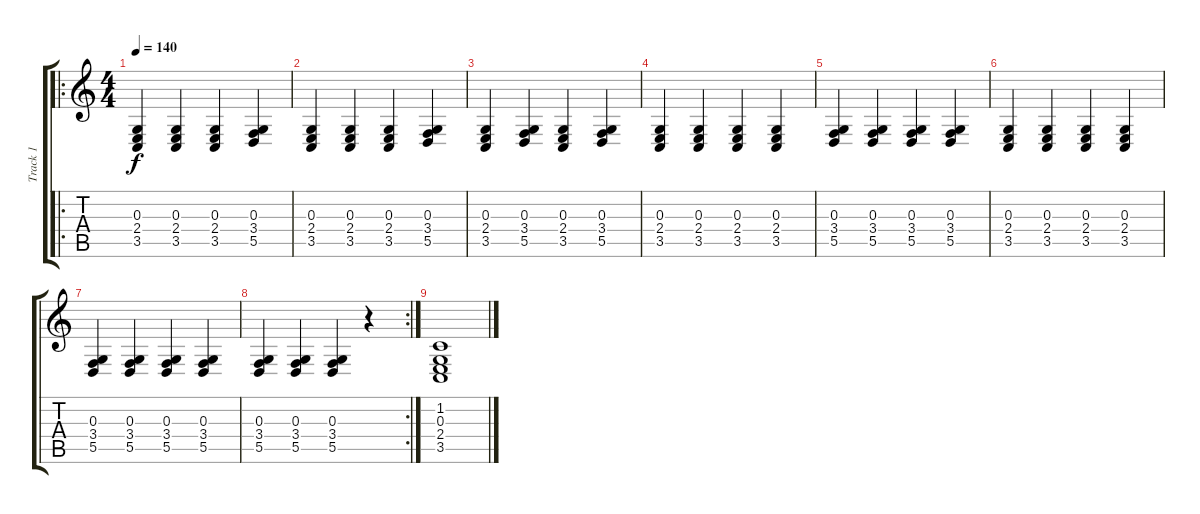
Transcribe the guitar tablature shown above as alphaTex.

\track ("Track 1" "Track 1") {instrument acousticgrandpiano}
\staff {score tabs}
\tuning (E4 B3 G3 D3 A2 E2) {hide}
\ro
\ts (4 4)
\tempo 140
\clef g2
\ks c
(0.3 2.4 3.5).4{dy f instrument acousticgrandpiano} (0.3 2.4 3.5).4 (0.3 2.4 3.5).4 (0.3 3.4 5.5).4 |
(0.3 2.4 3.5).4 (0.3 2.4 3.5).4 (0.3 2.4 3.5).4 (0.3 3.4 5.5).4 |
(0.3 2.4 3.5).4 (0.3 3.4 5.5).4 (0.3 2.4 3.5).4 (0.3 3.4 5.5).4 |
(0.3 2.4 3.5).4 (0.3 2.4 3.5).4 (0.3 2.4 3.5).4 (0.3 2.4 3.5).4 |
(0.3 3.4 5.5).4 (0.3 3.4 5.5).4 (0.3 3.4 5.5).4 (0.3 3.4 5.5).4 |
(0.3 2.4 3.5).4 (0.3 2.4 3.5).4 (0.3 2.4 3.5).4 (0.3 2.4 3.5).4 |
(0.3 3.4 5.5).4 (0.3 3.4 5.5).4 (0.3 3.4 5.5).4 (0.3 3.4 5.5).4 |
\rc 2
(0.3 3.4 5.5).4 (0.3 3.4 5.5).4 (0.3 3.4 5.5).4 r.4 |
(1.2 0.3 2.4 3.5).1
